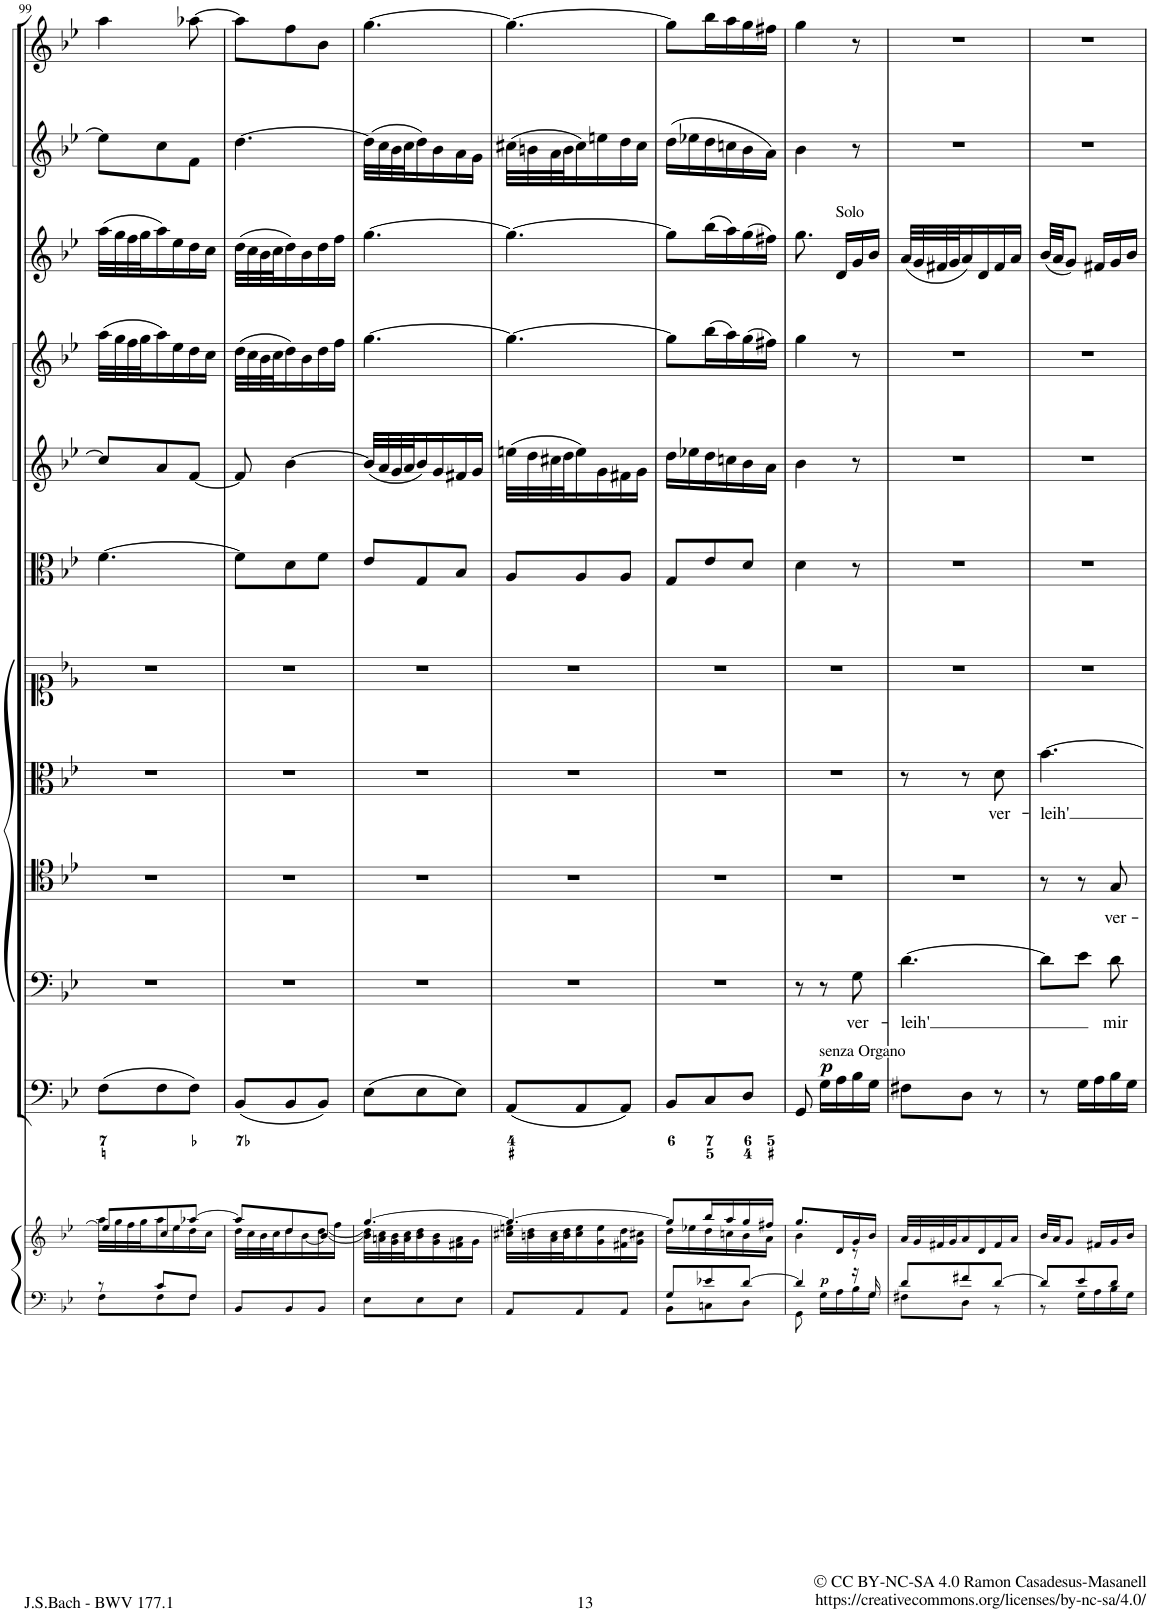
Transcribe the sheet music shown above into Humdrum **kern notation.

**kern	**kern	**dynam	**kern	**dynam	**kern	**text	**kern	**text	**kern	**text	**kern	**kern	**kern	**kern	**kern	**kern	**kern
*part12	*part12	*part12	*part11	*part11	*part10	*part10	*part9	*part9	*part8	*part8	*part7	*part6	*part5	*part4	*part3	*part2	*part1
*staff13	*staff12	*staff12/13	*staff11	*staff11	*staff10	*staff10	*staff9	*staff9	*staff8	*staff8	*staff7	*staff6	*staff5	*staff4	*staff3	*staff2	*staff1
*I"Piano reduction	*	*	*I"Continuo	*	*I"Basso	*	*I"Tenore	*	*I"Alto	*	*I"Soprano	*I"Viola	*I"Violino II	*I"Violino I	*I"Violino concertante	*I"Oboe II	*I"Oboe I
*I'Pno	*	*	*	*	*	*	*	*	*	*	*	*I'Vla	*I'Vln	*I'Vln	*I'Vln	*I'Ob	*I'Ob
!!LO:PB:g=z
*clefF4	*clefG2	*	*clefF4	*	*clefF4	*	*clefC4	*	*clefC3	*	*clefC1	*clefC3	*clefG2	*clefG2	*clefG2	*clefG2	*clefG2
*k[b-e-]	*k[b-e-]	*	*k[b-e-]	*	*k[b-e-]	*	*k[b-e-]	*	*k[b-e-]	*	*k[b-e-]	*k[b-e-]	*k[b-e-]	*k[b-e-]	*k[b-e-]	*k[b-e-]	*k[b-e-]
*M3/8	*M3/8	*	*M3/8	*	*M3/8	*	*M3/8	*	*M3/8	*	*M3/8	*M3/8	*M3/8	*M3/8	*M3/8	*M3/8	*M3/8
=99	=99	=99	=99	=99	=99	=99	=99	=99	=99	=99	=99	=99	=99	=99	=99	=99	=99
*^	*^	*	*	*	*	*	*	*	*	*	*	*	*	*	*	*	*
8r	8F\L	8ee-/L]	32aa\LLL	.	(8F\L	.	4.r	.	4.r	.	4.r	.	4.r	[4.f\	8cc/L]	(32aa\LLL	(32aa\LLL	8ee-\L]	4aa\
.	.	.	32gg\	.	.	.	.	.	.	.	.	.	.	.	.	32gg\	32gg\	.	.
.	.	.	32ff\	.	.	.	.	.	.	.	.	.	.	.	.	32ff\	32ff\	.	.
.	.	.	32gg\J	.	.	.	.	.	.	.	.	.	.	.	.	32gg\J	32gg\J	.	.
8c/L	8F\	8cc/	16aa\	.	8F\	.	.	.	.	.	.	.	.	.	8a/	16aa\)	16aa\)	8cc\	.
.	.	.	16ee-\	.	.	.	.	.	.	.	.	.	.	.	.	16ee-\	16ee-\	.	.
8F/J	8F\J	[8aa-X/J	16dd\	.	8F\J)	.	.	.	.	.	.	.	.	.	[8f/J	16dd\	16dd\	8f\J	[8aa-X\
.	.	.	16cc\JJ	.	.	.	.	.	.	.	.	.	.	.	.	16cc\JJ	16cc\JJ	.	.
*v	*v	*	*	*	*	*	*	*	*	*	*	*	*	*	*	*	*	*	*
=100	=100	=100	=100	=100	=100	=100	=100	=100	=100	=100	=100	=100	=100	=100	=100	=100	=100	=100
8BB-/L	8aa-/L]	32dd\LLL	.	(8BB-/L	.	4.r	.	4.r	.	4.r	.	4.r	8f\L]	8f/]	(32dd\LLL	(32dd\LLL	[4.dd\	8aa-\L]
.	.	32cc\	.	.	.	.	.	.	.	.	.	.	.	.	32cc\	32cc\	.	.
.	.	32b-\	.	.	.	.	.	.	.	.	.	.	.	.	32b-\	32b-\	.	.
.	.	32cc\J	.	.	.	.	.	.	.	.	.	.	.	.	32cc\J	32cc\J	.	.
8BB-/	8dd/	16dd\	.	8BB-/	.	.	.	.	.	.	.	.	8d\	[4b-\	16dd\)	16dd\)	.	8ff\
.	.	[16b-\	.	.	.	.	.	.	.	.	.	.	.	.	16b-\	16b-\	.	.
8BB-/J	8b-/J_	[16dd\	.	8BB-/J)	.	.	.	.	.	.	.	.	8f\J	.	16dd\	16dd\	.	8b-\J
.	.	16ff\JJ	.	.	.	.	.	.	.	.	.	.	.	.	16ff\JJ	16ff\JJ	.	.
=101	=101	=101	=101	=101	=101	=101	=101	=101	=101	=101	=101	=101	=101	=101	=101	=101	=101	=101
8E-\L	[4.gg/	32b-\] 32dd\]LLL	.	(8E-\L	.	4.r	.	4.r	.	4.r	.	4.r	8e-/L	(32b-/LLL]	[4.gg\	[4.gg\	(32dd\LLL]	[4.gg\
.	.	32an\ 32cc\	.	.	.	.	.	.	.	.	.	.	.	32a/	.	.	32cc\	.
.	.	32g\ 32b-\	.	.	.	.	.	.	.	.	.	.	.	32g/	.	.	32b-\	.
.	.	32a\ 32cc\J	.	.	.	.	.	.	.	.	.	.	.	32a/J	.	.	32cc\J	.
8E-\	.	16b-\ 16dd\	.	8E-\	.	.	.	.	.	.	.	.	8G/	16b-/)	.	.	16dd\)	.
.	.	16g\ 16b-\	.	.	.	.	.	.	.	.	.	.	.	16g/	.	.	16b-\	.
8E-\J	.	16f#X\ 16a\	.	8E-\J)	.	.	.	.	.	.	.	.	8B-/J	16f#X/	.	.	16a\	.
.	.	16g\JJ	.	.	.	.	.	.	.	.	.	.	.	16g/JJ	.	.	16g\JJ	.
=102	=102	=102	=102	=102	=102	=102	=102	=102	=102	=102	=102	=102	=102	=102	=102	=102	=102	=102
8AA/L	4.gg/_	32cc#X\ 32een\LLL	.	(8AA/L	.	4.r	.	4.r	.	4.r	.	4.r	8A/L	(32een\LLL	4.gg\_	4.gg\_	(32cc#X\LLL	4.gg\_
.	.	32bn\ 32dd\	.	.	.	.	.	.	.	.	.	.	.	32dd\	.	.	32bn\	.
.	.	32a\ 32cc#\	.	.	.	.	.	.	.	.	.	.	.	32cc#X\	.	.	32a\	.
.	.	32b\ 32dd\J	.	.	.	.	.	.	.	.	.	.	.	32dd\J	.	.	32b\J	.
8AA/	.	16cc#\ 16ee\	.	8AA/	.	.	.	.	.	.	.	.	8A/	16ee\)	.	.	16cc#\)	.
.	.	16g\ 16ee\	.	.	.	.	.	.	.	.	.	.	.	16g\	.	.	16een\	.
8AA/J	.	16f#X\ 16dd\	.	8AA/J)	.	.	.	.	.	.	.	.	8A/J	16f#X\	.	.	16dd\	.
.	.	16g\ 16cc#X\JJ	.	.	.	.	.	.	.	.	.	.	.	16g\JJ	.	.	16cc#\JJ	.
=103	=103	=103	=103	=103	=103	=103	=103	=103	=103	=103	=103	=103	=103	=103	=103	=103	=103	=103
*^	*	*	*	*	*	*	*	*	*	*	*	*	*	*	*	*	*	*
8G/L	8BB-\L	8gg/L]	16dd\LL	.	8BB-/L	.	4.r	.	4.r	.	4.r	.	4.r	8G/L	16dd\LL	8gg\L]	8gg\L]	(16dd\LL	8gg\L]
.	.	.	16ee-X\	.	.	.	.	.	.	.	.	.	.	.	16ee-X\	.	.	16ee-X\	.
8e-X/	8Cn\	16bb-/L	16dd\	.	8C/	.	.	.	.	.	.	.	.	8e-/	16dd\	(16bb-\L	(16bb-\L	16dd\	16bb-\L
.	.	16aa/	16ccn\	.	.	.	.	.	.	.	.	.	.	.	16ccn\	16aa\)	16aa\)	16ccn\	16aa\
[8d/J	8D\J	16gg/	16b-\	.	8D/J	.	.	.	.	.	.	.	.	8d/J	16b-\	(16gg\	(16gg\	16b-\	16gg\
.	.	16ff#X/JJ	16a\JJ	.	.	.	.	.	.	.	.	.	.	.	16a\JJ	16ff#X\JJ)	16ff#X\JJ)	16a\JJ)	16ff#X\JJ
=104	=104	=104	=104	=104	=104	=104	=104	=104	=104	=104	=104	=104	=104	=104	=104	=104	=104	=104	=104
*	*	*	*^	*	*	*	*	*	*	*	*	*	*	*	*	*	*	*	*
4d/]	8GG\	8.gg/L	4b-\	8ryy	.	8GG/	.	8r	.	4.r	.	4.r	.	4.r	4d\	4b-\	4gg\	8.gg\	4b-\	4gg\
!	!	!	!	!	!	!LO:TX:a:t=senza Organo	!	!	!	!	!	!	!	!	!	!	!	!	!	!
!	!	!	!	!	!LO:DY:b	!	!LO:DY:a	!	!	!	!	!	!	!	!	!	!	!	!	!
.	16G\LL	.	.	4ryy	p	16G\LL	p	8r	.	.	.	.	.	.	.	.	.	.	.	.
!	!	!	!	!	!	!	!	!	!	!	!	!	!	!	!	!	!	!LO:TX:a:t=Solo	!	!
.	16A\	16d/L	.	.	.	16A\	.	.	.	.	.	.	.	.	.	.	.	16d/LL	.	.
!	!	!	!	!	!	!	!	!	!LO:LY:b	!	!	!	!	!	!	!	!	!	!	!
16r	16B-\	16g/	8r	.	.	16B-\	.	8G\	ver-	.	.	.	.	.	8r	8r	8r	16g/	8r	8r
16G/	16G\JJ	16b-/JJ	.	.	.	16G\JJ	.	.	.	.	.	.	.	.	.	.	.	16b-/JJ	.	.
=105	=105	=105	=105	=105	=105	=105	=105	=105	=105	=105	=105	=105	=105	=105	=105	=105	=105	=105	=105	=105
!	!	!	!	!	!	!	!	!	!LO:LY:b	!	!	!	!	!	!	!	!	!	!	!
*	*	*v	*v	*v	*	*	*	*	*	*	*	*	*	*	*	*	*	*	*	*
8d/L	8F#X\L	32a/LLL	.	8F#X\L	.	[4.d\	-leih'	4.r	.	8r	.	4.r	4.r	4.r	4.r	(32a/LLL	4.r	4.r
.	.	32g/	.	.	.	.	.	.	.	.	.	.	.	.	.	32g/	.	.
.	.	32f#X/	.	.	.	.	.	.	.	.	.	.	.	.	.	32f#X/	.	.
.	.	32g/J	.	.	.	.	.	.	.	.	.	.	.	.	.	32g/J	.	.
8f#X/	8D\J	16a/	.	8D\J	.	.	.	.	.	8r	.	.	.	.	.	16a/)	.	.
.	.	16d/	.	.	.	.	.	.	.	.	.	.	.	.	.	16d/	.	.
!	!	!	!	!	!	!	!	!	!	!	!LO:LY:b	!	!	!	!	!	!	!
[8d/J	8r	16f#/	.	8r	.	.	.	.	.	8d\	ver-	.	.	.	.	16f#/	.	.
.	.	16a/JJ	.	.	.	.	.	.	.	.	.	.	.	.	.	16a/JJ	.	.
=106	=106	=106	=106	=106	=106	=106	=106	=106	=106	=106	=106	=106	=106	=106	=106	=106	=106	=106
!	!	!	!	!	!	!	!	!	!	!	!LO:LY:b	!	!	!	!	!	!	!
8d/L]	8r	32b-/LLL	.	8r	.	8d\L]	.	8r	.	[4.b-\	-leih'	4.r	4.r	4.r	4.r	(32b-/LLL	4.r	4.r
.	.	32a/JJ	.	.	.	.	.	.	.	.	.	.	.	.	.	32a/JJ	.	.
.	.	8g/J	.	.	.	.	.	.	.	.	.	.	.	.	.	8g/J)	.	.
8e-/	16G\LL	.	.	16G\LL	.	8e-\J	.	8r	.	.	.	.	.	.	.	.	.	.
.	16A\	16f#X/LL	.	16A\	.	.	.	.	.	.	.	.	.	.	.	16f#X/LL	.	.
!	!	!	!	!	!	!	!LO:LY:b	!	!LO:LY:b	!	!	!	!	!	!	!	!	!
8d/J	16B-\	16g/	.	16B-\	.	8d\	mir	8G/	ver-	.	.	.	.	.	.	16g/	.	.
.	16G\JJ	16b-/JJ	.	16G\JJ	.	.	.	.	.	.	.	.	.	.	.	16b-/JJ	.	.
*v	*v	*	*	*	*	*	*	*	*	*	*	*	*	*	*	*	*	*
=	=	=	=	=	=	=	=	=	=	=	=	=	=	=	=	=	=
*-	*-	*-	*-	*-	*-	*-	*-	*-	*-	*-	*-	*-	*-	*-	*-	*-	*-
